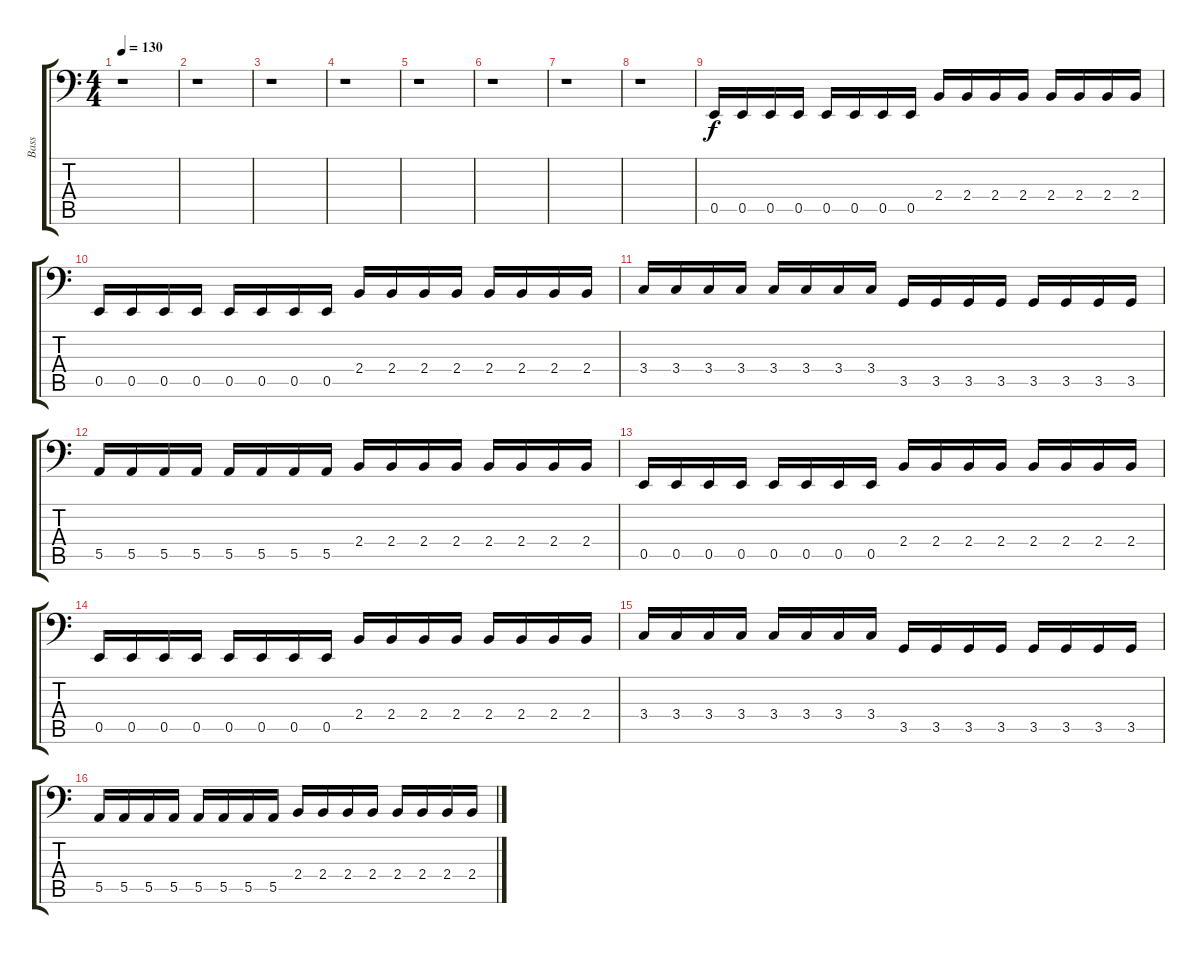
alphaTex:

\track ("Bass" "Bass") {instrument electricbassfinger}
\staff {score tabs}
\tuning (C3 G2 D2 A1 E1 B0) {hide}
\ts (4 4)
\tempo 130
\clef f4
\ks c
r.1{dy f instrument electricbassfinger} |
r.1 |
r.1 |
r.1 |
r.1 |
r.1 |
r.1 |
r.1 |
0.5.16 0.5.16 0.5.16 0.5.16 0.5.16 0.5.16 0.5.16 0.5.16 2.4.16 2.4.16 2.4.16 2.4.16 2.4.16 2.4.16 2.4.16 2.4.16 |
0.5.16 0.5.16 0.5.16 0.5.16 0.5.16 0.5.16 0.5.16 0.5.16 2.4.16 2.4.16 2.4.16 2.4.16 2.4.16 2.4.16 2.4.16 2.4.16 |
3.4.16 3.4.16 3.4.16 3.4.16 3.4.16 3.4.16 3.4.16 3.4.16 3.5.16 3.5.16 3.5.16 3.5.16 3.5.16 3.5.16 3.5.16 3.5.16 |
5.5.16 5.5.16 5.5.16 5.5.16 5.5.16 5.5.16 5.5.16 5.5.16 2.4.16 2.4.16 2.4.16 2.4.16 2.4.16 2.4.16 2.4.16 2.4.16 |
0.5.16 0.5.16 0.5.16 0.5.16 0.5.16 0.5.16 0.5.16 0.5.16 2.4.16 2.4.16 2.4.16 2.4.16 2.4.16 2.4.16 2.4.16 2.4.16 |
0.5.16 0.5.16 0.5.16 0.5.16 0.5.16 0.5.16 0.5.16 0.5.16 2.4.16 2.4.16 2.4.16 2.4.16 2.4.16 2.4.16 2.4.16 2.4.16 |
3.4.16 3.4.16 3.4.16 3.4.16 3.4.16 3.4.16 3.4.16 3.4.16 3.5.16 3.5.16 3.5.16 3.5.16 3.5.16 3.5.16 3.5.16 3.5.16 |
5.5.16 5.5.16 5.5.16 5.5.16 5.5.16 5.5.16 5.5.16 5.5.16 2.4.16 2.4.16 2.4.16 2.4.16 2.4.16 2.4.16 2.4.16 2.4.16
